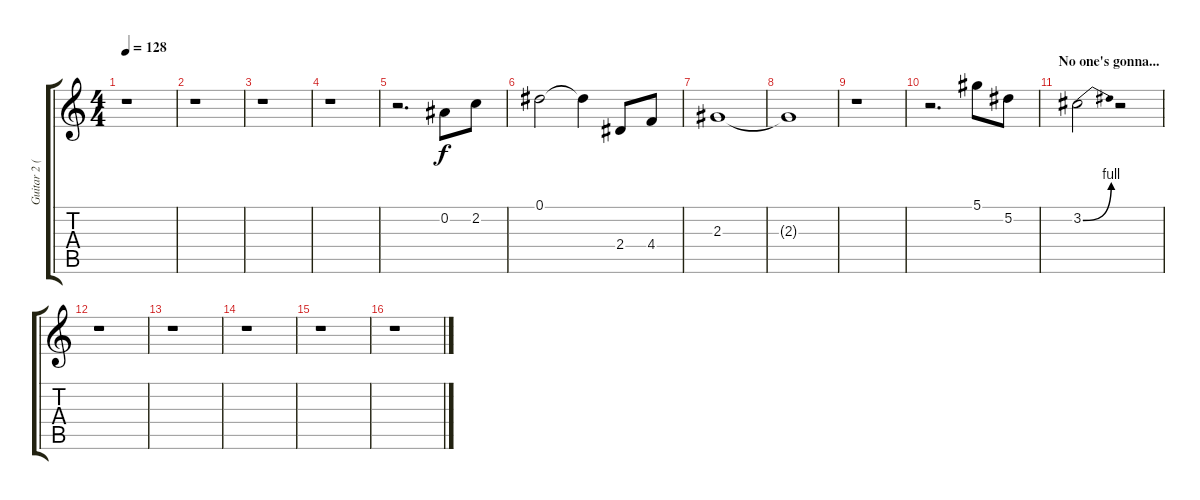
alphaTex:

\track ("Guitar 2 (Izzy)" "Guitar 2 (") {instrument overdrivenguitar}
\staff {score tabs}
\tuning (Eb4 Bb3 Gb3 Db3 Ab2 Eb2) {hide}
\ts (4 4)
\tempo 128
\clef g2
\ks c
r.1{dy f} |
r.1 |
r.1 |
r.1 |
r.2{d} 0.2.8{volume 13 instrument electricguitarjazz} 2.2.8 |
0.1.2 0.1{t}.4 2.4.8 4.4.8 |
2.3.1 |
2.3{t}.1 |
r.1 |
r.2{d} 5.1.8 5.2.8 |
\section ("" "No one's gonna...")
3.2{be (bend 0 0 60 4)}.2 r.2 |
r.1 |
r.1 |
r.1 |
r.1 |
r.1
